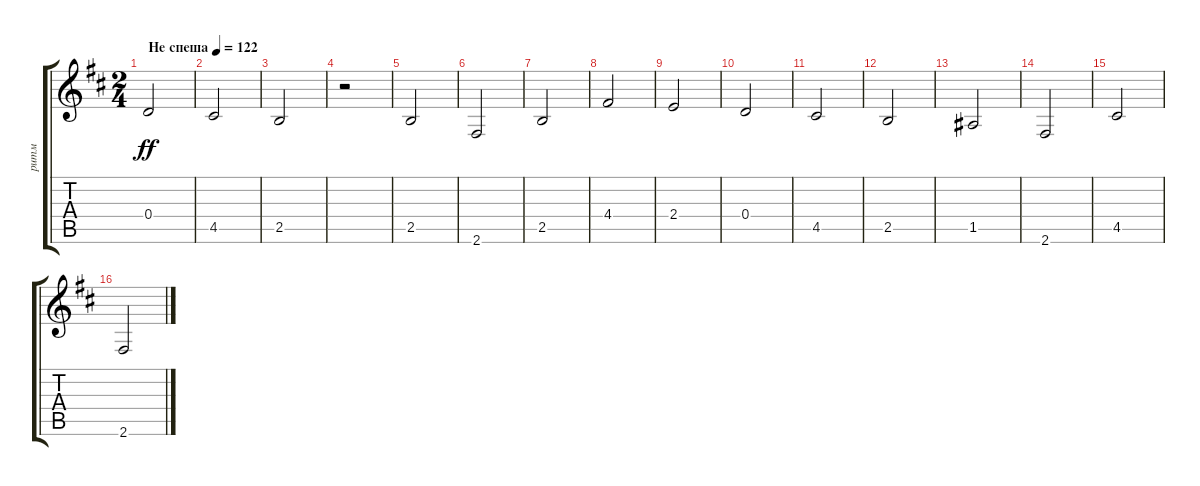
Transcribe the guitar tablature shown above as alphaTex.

\track ("ритм" "ритм") {instrument acousticguitarsteel}
\staff {score tabs}
\tuning (E4 B3 G3 D3 A2 E2) {hide}
\ts (2 4)
\tempo (122 "Не спеша")
\clef g2
\ks bminor
0.4.2{dy ff instrument acousticguitarsteel} |
4.5.2 |
2.5.2 |
r.2 |
2.5.2 |
2.6.2 |
2.5.2 |
4.4.2 |
2.4.2 |
0.4.2 |
4.5.2 |
2.5.2 |
1.5.2 |
2.6.2 |
4.5.2 |
2.6.2
